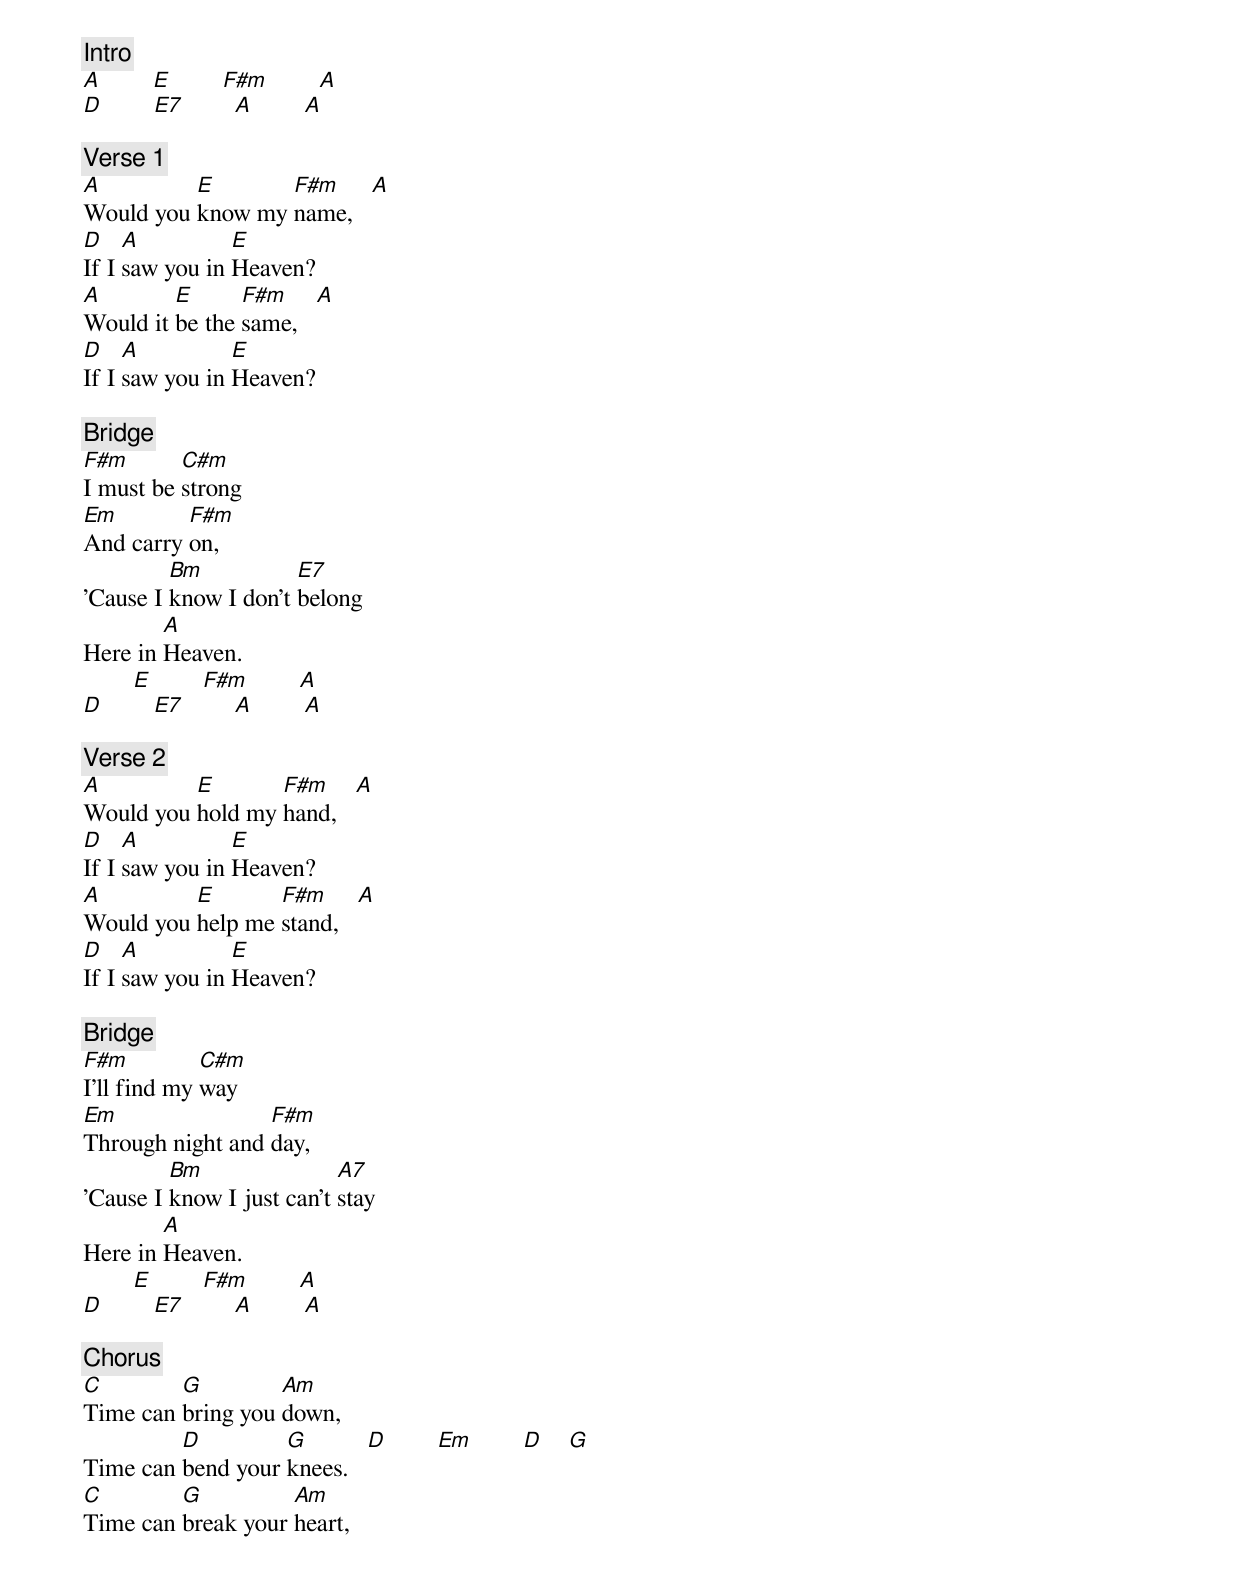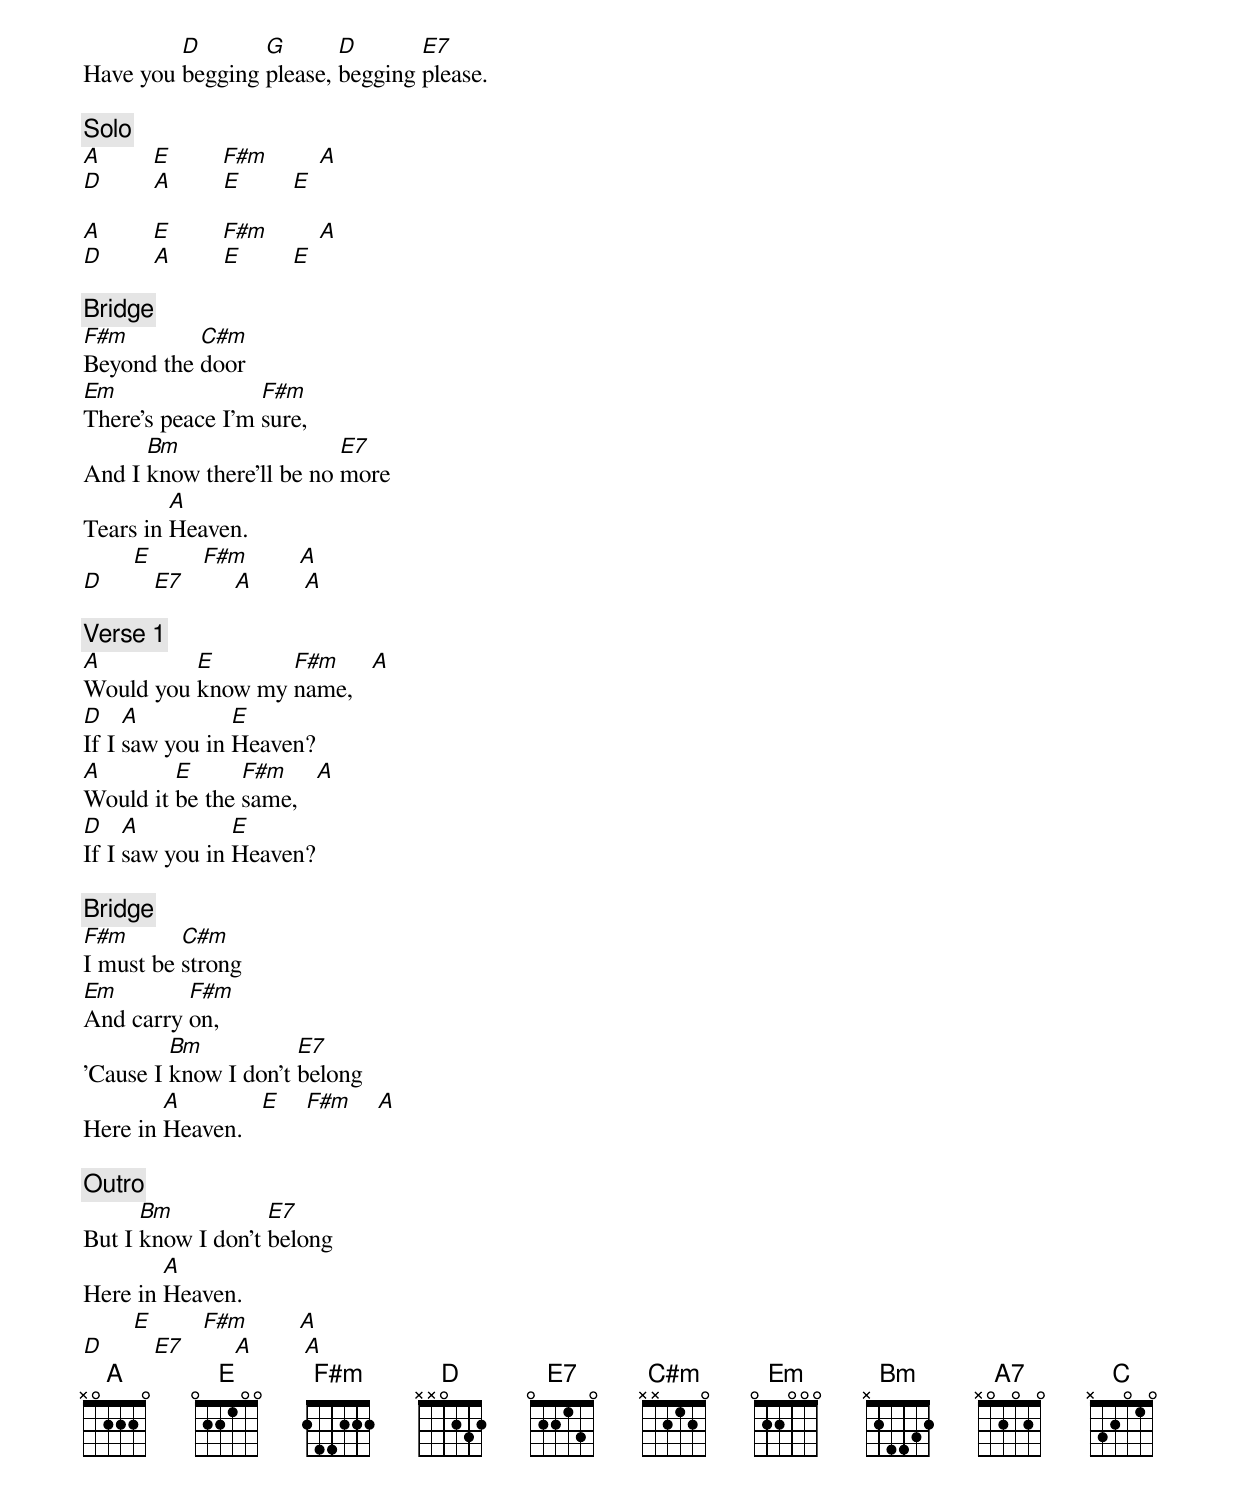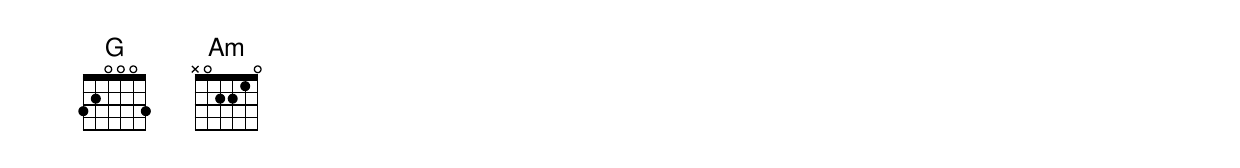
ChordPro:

{c: Intro}
[A]        [E]        [F#m]        [A]
[D]        [E7]        [A]        [A]

{c: Verse 1}
[A]Would you [E]know my [F#m]name,   [A]
[D]If I [A]saw you in [E]Heaven?
[A]Would it [E]be the [F#m]same,   [A]
[D]If I [A]saw you in [E]Heaven?

{c: Bridge}
[F#m]I must be [C#m]strong
[Em]And carry [F#m]on,
'Cause I [Bm]know I don't [E7]belong
Here in [A]Heaven.
        [E]        [F#m]        [A]
[D]        [E7]        [A]        [A]

{c: Verse 2}
[A]Would you [E]hold my [F#m]hand,   [A]
[D]If I [A]saw you in [E]Heaven?
[A]Would you [E]help me [F#m]stand,   [A]
[D]If I [A]saw you in [E]Heaven?

{c: Bridge}
[F#m]I'll find my [C#m]way
[Em]Through night and [F#m]day,
'Cause I [Bm]know I just can't [A7]stay
Here in [A]Heaven.
        [E]        [F#m]        [A]
[D]        [E7]        [A]        [A]

{c: Chorus}
[C]Time can [G]bring you [Am]down,
Time can [D]bend your [G]knees.   [D]        [Em]        [D]    [G]
[C]Time can [G]break your [Am]heart,
Have you [D]begging [G]please, [D]begging [E7]please.

{c: Solo}
[A]        [E]        [F#m]        [A]
[D]        [A]        [E]        [E]

[A]        [E]        [F#m]        [A]
[D]        [A]        [E]        [E]

{c: Bridge}
[F#m]Beyond the [C#m]door
[Em]There's peace I'm [F#m]sure,
And I [Bm]know there'll be no [E7]more
Tears in [A]Heaven.
        [E]        [F#m]        [A]
[D]        [E7]        [A]        [A]

{c: Verse 1}
[A]Would you [E]know my [F#m]name,   [A]
[D]If I [A]saw you in [E]Heaven?
[A]Would it [E]be the [F#m]same,   [A]
[D]If I [A]saw you in [E]Heaven?

{c: Bridge}
[F#m]I must be [C#m]strong
[Em]And carry [F#m]on,
'Cause I [Bm]know I don't [E7]belong
Here in [A]Heaven.   [E]    [F#m]    [A]

{c: Outro}
But I [Bm]know I don't [E7]belong
Here in [A]Heaven.
        [E]        [F#m]        [A]
[D]        [E7]        [A]        [A]
